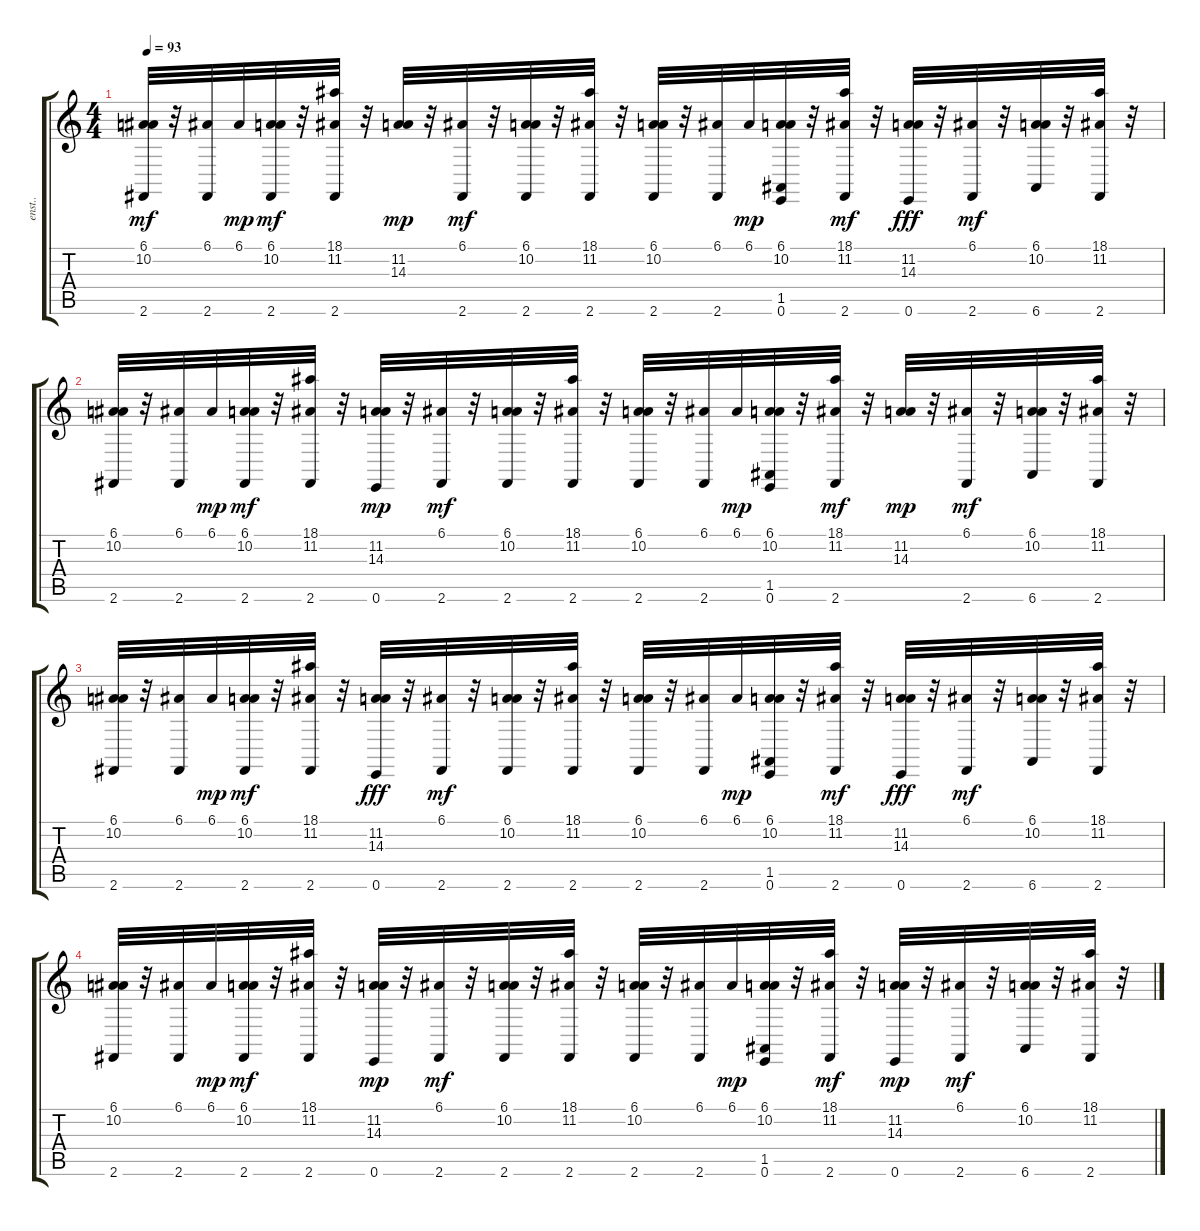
\track ("enst.." "enst..") {instrument drawbarorgan}
\staff {score tabs}
\tuning (E4 B3 G3 D3 A2 E2) {hide}
\ts (4 4)
\tempo 93
\clef g2
\ks c
(6.1 10.2 2.6).32{dy mf} r.32 (6.1 2.6).32 6.1.32{dy mp} (6.1 10.2 2.6).32{dy mf} r.32 (18.1 11.2 2.6).32 r.32 (11.2 14.3).32{dy mp} r.32 (6.1 2.6).32{dy mf} r.32 (6.1 10.2 2.6).32 r.32 (18.1 11.2 2.6).32 r.32 (6.1 10.2 2.6).32 r.32 (6.1 2.6).32 6.1.32{dy mp} (6.1 10.2 1.5 0.6).32 r.32 (18.1 11.2 2.6).32{dy mf} r.32 (11.2 14.3 0.6).32{dy fff} r.32 (6.1 2.6).32{dy mf} r.32 (6.1 10.2 6.6).32 r.32 (18.1 11.2 2.6).32 r.32 |
(6.1 10.2 2.6).32 r.32 (6.1 2.6).32 6.1.32{dy mp} (6.1 10.2 2.6).32{dy mf} r.32 (18.1 11.2 2.6).32 r.32 (11.2 14.3 0.6).32{dy mp} r.32 (6.1 2.6).32{dy mf} r.32 (6.1 10.2 2.6).32 r.32 (18.1 11.2 2.6).32 r.32 (6.1 10.2 2.6).32 r.32 (6.1 2.6).32 6.1.32{dy mp} (6.1 10.2 1.5 0.6).32 r.32 (18.1 11.2 2.6).32{dy mf} r.32 (11.2 14.3).32{dy mp} r.32 (6.1 2.6).32{dy mf} r.32 (6.1 10.2 6.6).32 r.32 (18.1 11.2 2.6).32 r.32 |
(6.1 10.2 2.6).32 r.32 (6.1 2.6).32 6.1.32{dy mp} (6.1 10.2 2.6).32{dy mf} r.32 (18.1 11.2 2.6).32 r.32 (11.2 14.3 0.6).32{dy fff} r.32 (6.1 2.6).32{dy mf} r.32 (6.1 10.2 2.6).32 r.32 (18.1 11.2 2.6).32 r.32 (6.1 10.2 2.6).32 r.32 (6.1 2.6).32 6.1.32{dy mp} (6.1 10.2 1.5 0.6).32 r.32 (18.1 11.2 2.6).32{dy mf} r.32 (11.2 14.3 0.6).32{dy fff} r.32 (6.1 2.6).32{dy mf} r.32 (6.1 10.2 6.6).32 r.32 (18.1 11.2 2.6).32 r.32 |
(6.1 10.2 2.6).32 r.32 (6.1 2.6).32 6.1.32{dy mp} (6.1 10.2 2.6).32{dy mf} r.32 (18.1 11.2 2.6).32 r.32 (11.2 14.3 0.6).32{dy mp} r.32 (6.1 2.6).32{dy mf} r.32 (6.1 10.2 2.6).32 r.32 (18.1 11.2 2.6).32 r.32 (6.1 10.2 2.6).32 r.32 (6.1 2.6).32 6.1.32{dy mp} (6.1 10.2 1.5 0.6).32 r.32 (18.1 11.2 2.6).32{dy mf} r.32 (11.2 14.3 0.6).32{dy mp} r.32 (6.1 2.6).32{dy mf} r.32 (6.1 10.2 6.6).32 r.32 (18.1 11.2 2.6).32 r.32
